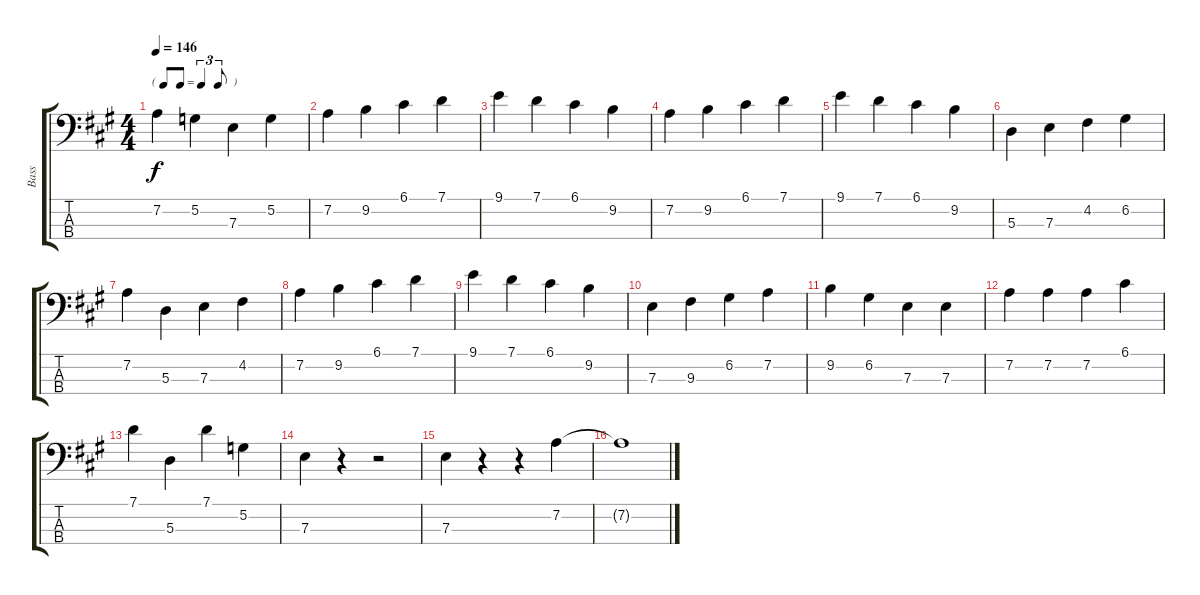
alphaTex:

\track ("Bass" "Bass") {instrument acousticbass}
\staff {score tabs}
\tuning (G2 D2 A1 E1) {hide}
\ts (4 4)
\tf triplet8th
\tempo 146
\clef f4
\ks a
7.2.4{dy f} 5.2.4 7.3.4 5.2.4 |
7.2.4 9.2.4 6.1.4 7.1.4 |
9.1.4 7.1.4 6.1.4 9.2.4 |
7.2.4 9.2.4 6.1.4 7.1.4 |
9.1.4 7.1.4 6.1.4 9.2.4 |
5.3.4 7.3.4 4.2.4 6.2.4 |
7.2.4 5.3.4 7.3.4 4.2.4 |
7.2.4 9.2.4 6.1.4 7.1.4 |
9.1.4 7.1.4 6.1.4 9.2.4 |
7.3.4 9.3.4 6.2.4 7.2.4 |
9.2.4 6.2.4 7.3.4 7.3.4 |
7.2.4 7.2.4 7.2.4 6.1.4 |
7.1.4 5.3.4 7.1.4 5.2.4 |
7.3.4 r.4 r.2 |
7.3.4 r.4 r.4 7.2.4 |
7.2{t}.1
